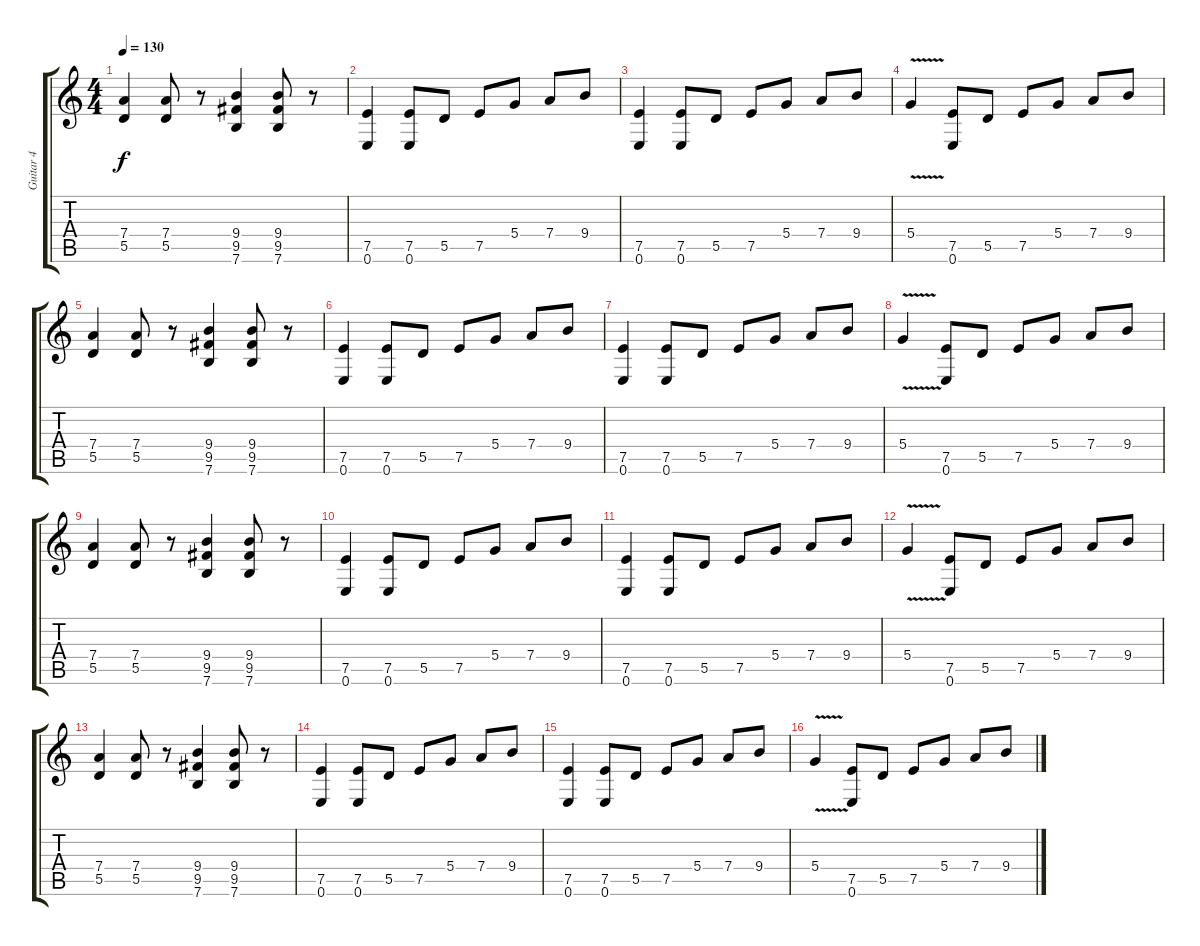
\track ("Guitar 4" "Guitar 4") {instrument distortionguitar}
\staff {score tabs}
\tuning (E4 B3 G3 D3 A2 E2) {hide}
\ts (4 4)
\tempo 130
\clef g2
\ks c
(7.4 5.5).4{dy f} (7.4 5.5).8 r.8 (9.4 9.5 7.6).4 (9.4 9.5 7.6).8 r.8 |
(7.5 0.6).4 (7.5 0.6).8 5.5.8 7.5.8 5.4.8 7.4.8 9.4.8 |
(7.5 0.6).4 (7.5 0.6).8 5.5.8 7.5.8 5.4.8 7.4.8 9.4.8 |
5.4{v}.4 (7.5 0.6).8 5.5.8 7.5.8 5.4.8 7.4.8 9.4.8 |
(7.4 5.5).4 (7.4 5.5).8 r.8 (9.4 9.5 7.6).4 (9.4 9.5 7.6).8 r.8 |
(7.5 0.6).4 (7.5 0.6).8 5.5.8 7.5.8 5.4.8 7.4.8 9.4.8 |
(7.5 0.6).4 (7.5 0.6).8 5.5.8 7.5.8 5.4.8 7.4.8 9.4.8 |
5.4{v}.4 (7.5 0.6).8 5.5.8 7.5.8 5.4.8 7.4.8 9.4.8 |
(7.4 5.5).4 (7.4 5.5).8 r.8 (9.4 9.5 7.6).4 (9.4 9.5 7.6).8 r.8 |
(7.5 0.6).4 (7.5 0.6).8 5.5.8 7.5.8 5.4.8 7.4.8 9.4.8 |
(7.5 0.6).4 (7.5 0.6).8 5.5.8 7.5.8 5.4.8 7.4.8 9.4.8 |
5.4{v}.4 (7.5 0.6).8 5.5.8 7.5.8 5.4.8 7.4.8 9.4.8 |
(7.4 5.5).4 (7.4 5.5).8 r.8 (9.4 9.5 7.6).4 (9.4 9.5 7.6).8 r.8 |
(7.5 0.6).4 (7.5 0.6).8 5.5.8 7.5.8 5.4.8 7.4.8 9.4.8 |
(7.5 0.6).4 (7.5 0.6).8 5.5.8 7.5.8 5.4.8 7.4.8 9.4.8 |
5.4{v}.4 (7.5 0.6).8 5.5.8 7.5.8 5.4.8 7.4.8 9.4.8
